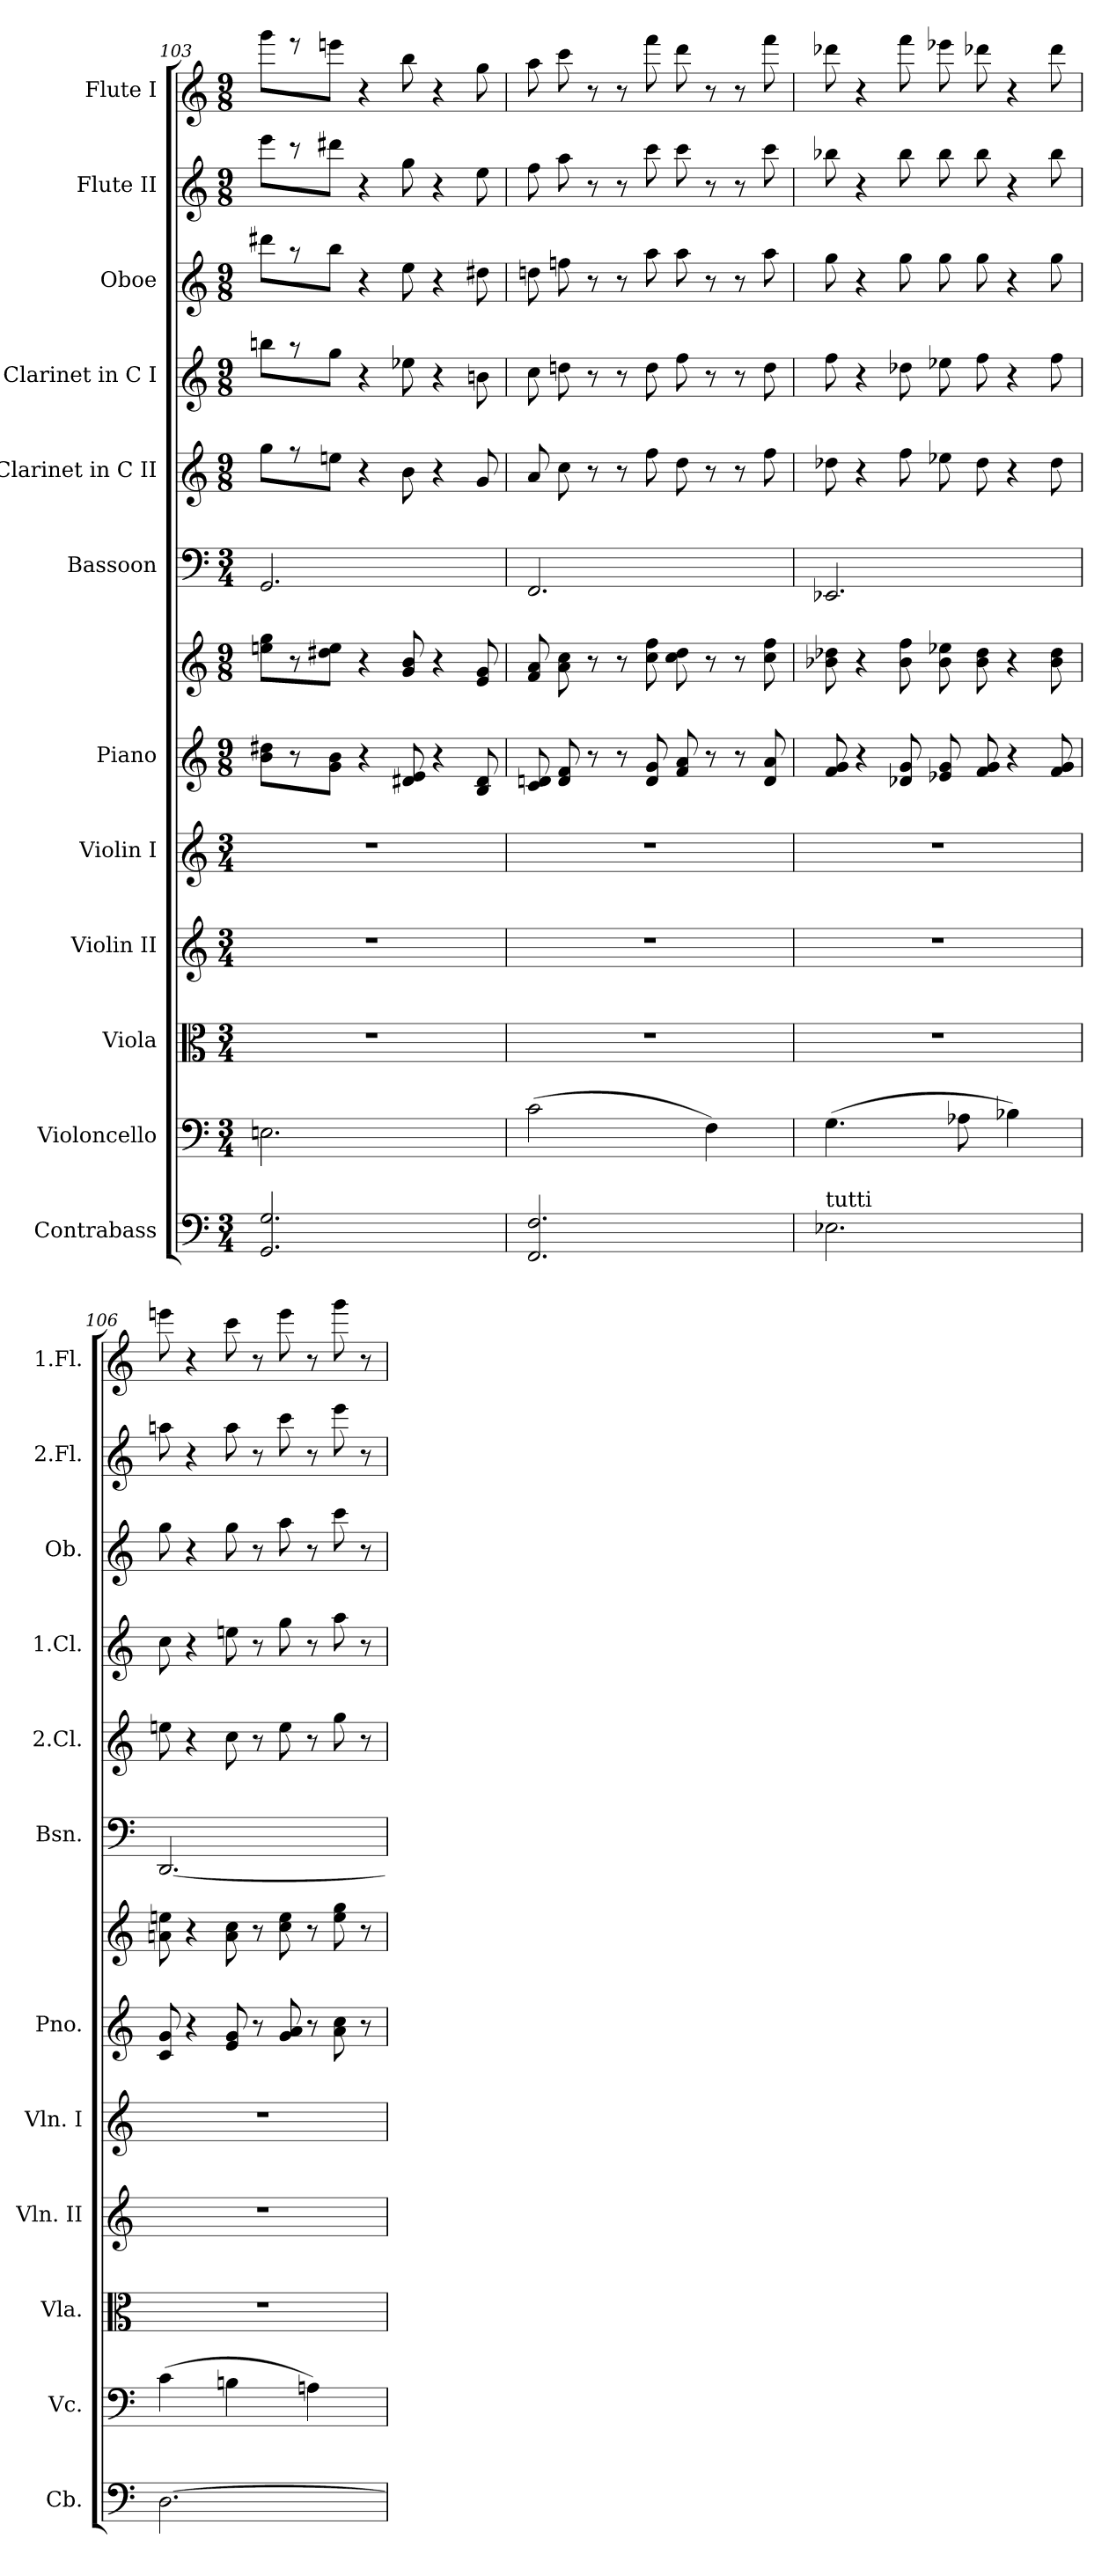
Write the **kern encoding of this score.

**kern	**kern	**kern	**kern	**kern	**kern	**kern	**kern	**kern	**kern	**kern	**kern	**kern
*part12	*part11	*part10	*part9	*part8	*part7	*part7	*part6	*part5	*part4	*part3	*part2	*part1
*staff13	*staff12	*staff11	*staff10	*staff9	*staff8	*staff7	*staff6	*staff5	*staff4	*staff3	*staff2	*staff1
*I"Contrabass	*I"Violoncello	*I"Viola	*I"Violin II	*I"Violin I	*I"Piano	*	*I"Bassoon	*I"Clarinet in C II	*I"Clarinet in C I	*I"Oboe	*I"Flute II	*I"Flute I
*I'Cb.	*I'Vc.	*I'Vla.	*I'Vln. II	*I'Vln. I	*I'Pno.	*	*I'Bsn.	*I'2.Cl.	*I'1.Cl.	*I'Ob.	*I'2.Fl.	*I'1.Fl.
*clefF4	*clefF4	*clefC3	*clefG2	*clefG2	*clefG2	*clefG2	*clefF4	*clefG2	*clefG2	*clefG2	*clefG2	*clefG2
*ITrd7c12	*	*	*	*	*	*	*	*	*	*	*	*
*k[]	*k[]	*k[]	*k[]	*k[]	*k[]	*k[]	*k[]	*k[]	*k[]	*k[]	*k[]	*k[]
*M3/4	*M3/4	*M3/4	*M3/4	*M3/4	*M9/8	*M9/8	*M3/4	*M9/8	*M9/8	*M9/8	*M9/8	*M9/8
*	*	*	*	*	*Xtuplet	*Xtuplet	*	*Xtuplet	*Xtuplet	*Xtuplet	*Xtuplet	*Xtuplet
=103	=103	=103	=103	=103	=103	=103	=103	=103	=103	=103	=103	=103
2.GGG 2.GG	2.En	2.r	2.r	2.r	12b 12dd#XL	12een 12ggL	2.GG	12ggL	12bbnL	12ddd#XL	12eeeL	12gggL
.	.	.	.	.	12r	12r	.	12r	12r	12r	12r	12r
.	.	.	.	.	12g 12bJ	12dd#X 12eeJ	.	12eenJ	12ggJ	12bbJ	12ddd#XJ	12eeenJ
.	.	.	.	.	6r	6r	.	6r	6r	6r	6r	6r
.	.	.	.	.	12d#X 12e	12g 12b	.	12b	12ee-X	12ee	12gg	12bb
.	.	.	.	.	6r	6r	.	6r	6r	6r	6r	6r
.	.	.	.	.	12B 12d#	12e 12g	.	12g	12bn	12dd#X	12ee	12gg
=104	=104	=104	=104	=104	=104	=104	=104	=104	=104	=104	=104	=104
2.FFF 2.FF	(2c	2.r	2.r	2.r	12c 12dn	12f 12a	2.FF	12a	12cc	12ddn	12ff	12aa
.	.	.	.	.	12d 12f	12a 12cc	.	12cc	12ddn	12ffn	12aa	12ccc
.	.	.	.	.	12r	12r	.	12r	12r	12r	12r	12r
.	.	.	.	.	12r	12r	.	12r	12r	12r	12r	12r
.	.	.	.	.	12d 12g	12cc 12ff	.	12ff	12dd	12aa	12ccc	12fff
.	.	.	.	.	12f 12a	12cc 12dd	.	12dd	12ff	12aa	12ccc	12ddd
.	4F)	.	.	.	12r	12r	.	12r	12r	12r	12r	12r
.	.	.	.	.	12r	12r	.	12r	12r	12r	12r	12r
.	.	.	.	.	12d 12a	12cc 12ff	.	12ff	12dd	12aa	12ccc	12fff
=105	=105	=105	=105	=105	=105	=105	=105	=105	=105	=105	=105	=105
!LO:TX:a:t=tutti	!	!	!	!	!	!	!	!	!	!	!	!
2.EE-X	(4.G	2.r	2.r	2.r	12f 12g	12b-X 12dd-X	2.EE-X	12dd-X	12ff	12gg	12bb-X	12ddd-X
.	.	.	.	.	6r	6r	.	6r	6r	6r	6r	6r
.	.	.	.	.	12d-X 12g	12b- 12ff	.	12ff	12dd-X	12gg	12bb-	12fff
.	.	.	.	.	12e-X 12g	12b- 12ee-X	.	12ee-X	12ee-X	12gg	12bb-	12eee-X
.	8A-X	.	.	.	.	.	.	.	.	.	.	.
.	.	.	.	.	12f 12g	12b- 12dd-	.	12dd-	12ff	12gg	12bb-	12ddd-X
.	4B-X)	.	.	.	6r	6r	.	6r	6r	6r	6r	6r
.	.	.	.	.	12f 12g	12b- 12dd-	.	12dd-	12ff	12gg	12bb-	12ddd-
=106	=106	=106	=106	=106	=106	=106	=106	=106	=106	=106	=106	=106
[2.DD	(4c	2.r	2.r	2.r	12c 12g	12an 12een	[2.DD	12een	12cc	12gg	12aan	12eeen
.	.	.	.	.	6r	6r	.	6r	6r	6r	6r	6r
.	4Bn	.	.	.	12e 12g	12a 12cc	.	12cc	12een	12gg	12aa	12ccc
.	.	.	.	.	12r	12r	.	12r	12r	12r	12r	12r
.	.	.	.	.	12g 12a	12cc 12ee	.	12ee	12gg	12aa	12ccc	12eee
.	4An)	.	.	.	12r	12r	.	12r	12r	12r	12r	12r
.	.	.	.	.	12a 12cc	12ee 12gg	.	12gg	12aa	12ccc	12eee	12ggg
.	.	.	.	.	12r	12r	.	12r	12r	12r	12r	12r
=	=	=	=	=	=	=	=	=	=	=	=	=
*-	*-	*-	*-	*-	*-	*-	*-	*-	*-	*-	*-	*-
